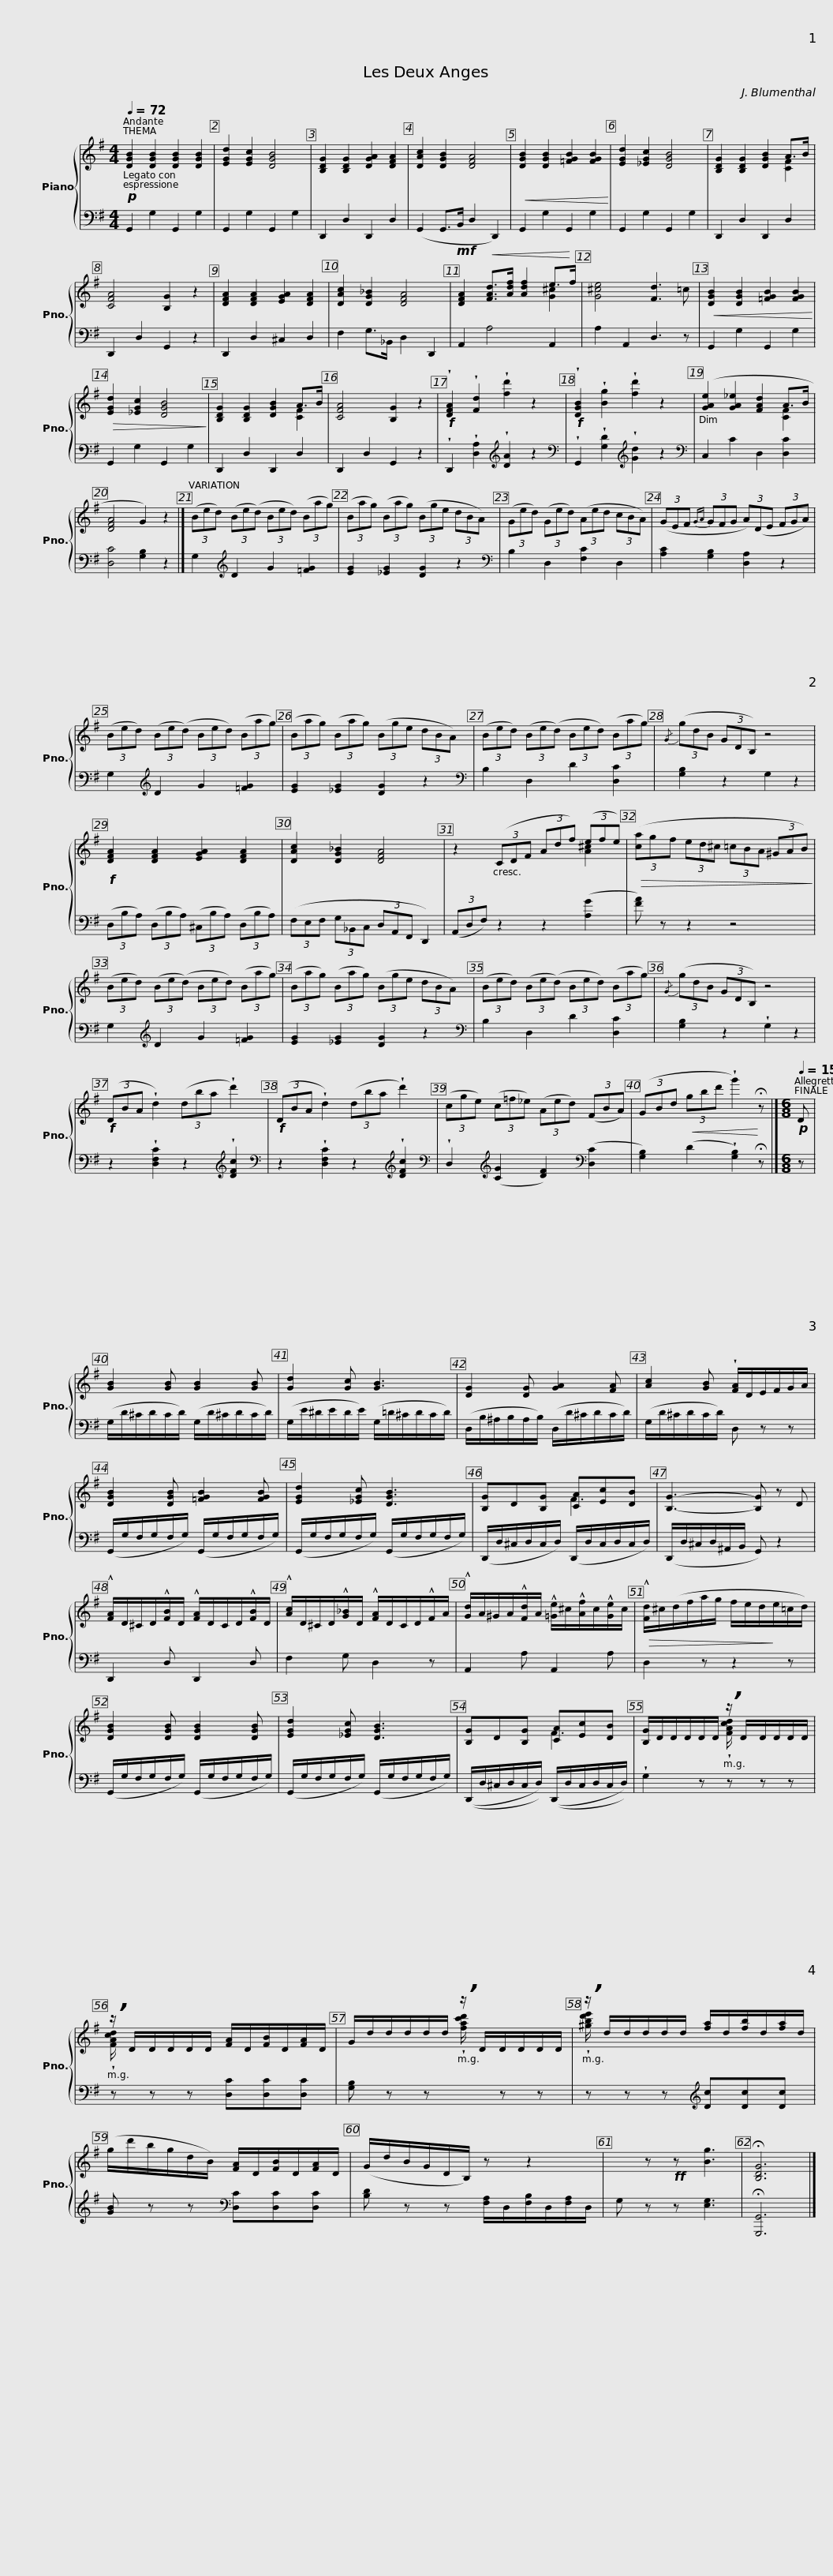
X:1
%%score { ( 1 3 ) | 2 }
L:1/8
Q:1/4=72
M:4/4
I:linebreak $
K:G
V:1 treble
V:3 treble
V:2 bass
V:1
!p! [DGB]2 [DGB]2 [DGB]2 [DGB]2 | [EGd]2 [EGc]2 [DGB]4 | [B,DG]2 [B,DG]2 [DGA]2 [DFA]2 | [DAc]2 [DGB]2 [DFA]4 |$!<(! [DGB]2 [DGB]2 [=FGB]2 [FGB]2!<)! | %5
 [EGd]2 [_EGc]2 [DGB]4 | [B,DG]2 [B,DG]2 [DGB]2 A>B | [CFA]4 [B,G]2 z2 | [DFA]2 [DFA]2 [EGA]2 [DFA]2 |$ [DAc]2 [DG_B]2 [DFA]4 | %10
!mf! [DFA]2!<(! [FAd]>[Adf] [Adf]2 e>!<)!f | [G^ce]4 [Fd]3 =c |!<(! [DGB]2 [DGB]2 [=FGB]2 [FGB]2!<)! |$!>(! [EGd]2 [_EGc]2 [DGB]4!>)! | [B,DG]2 [B,DG]2 [DGB]2 A>B | %15
 [CFA]4 [B,G]2 z2 |!f! !wedge![DFA]2 !wedge![Fd]2 !wedge![fd']2 z2 |$!f! !wedge![DGB]2 !wedge![Bg]2 !wedge![fd']2 z2 | ([GAe]2 [GA_e]2 [FAd]2 A>B | [DFA]4 G2) z2 |] %20
 (3(Bed) (3(Be(d) (3Bed) (3(Bag) |$ (3(Bag) (3(Bag) (3(Bge (3dBA) | (3(Ged) (3(Ged) (3(Aed (3cBA) | (3(GEF{GA} (3GFG (3A)(DE (3FGA) |$ (3(Bed) (3(Be(d) (3Bed) (3(Bag) | %25
 (3(Bag) (3(Bag) (3(Bge (3dBA) | (3(Bed) (3(Be(d) (3Bed) (3(Bag) |${/G} (3(gdB (3GDB,) z4 |!f! [DFA]2 [DFA]2 [EGA]2 [DFA]2 | [DAc]2 [DG_B]2 [DFA]4 |$ %30
 z2 (3(CDF (3Adf) (3(efe) |!>(! (3([ca]gf (3ed^c (3=cBA (3^GAB)!>)! | (3(Bed) (3(Be(d) (3Bed) (3(Bag) |$ (3(Bag) (3(Bag) (3(Bge (3dBA) | (3(Bed) (3(Be(d) (3Bed) (3(Bag) | %35
{/G} (3(gdB (3GDB,) z4 |!f! (3(DBA !wedge!d2) (3(dba !wedge!d'2) |$!f! (3(DBA !wedge!d2) (3(dba !wedge!d'2) | (3(cge) (3(c=f_e) (3(Aed) (3(FBA) | (3(GBd!<(! (3gbd' !wedge!g'2)!<)! !fermata!z |]$ %40
[M:6/8][Q:1/4=150]!p! D | [GB]2 [GB] [GB]2 [GB] | [Gd]2 [Gc] [GB]3 | [DG]2 [DG] [GA]2 [FA] |$ [Ac]2 [GB] !wedge![FA]/D/E/F/G/A/ | %45
 [DGB]2 [DGB] [=FGB]2 [FGB] | [EGd]2 [_EGc] [DGB]3 |$ [B,G]D[B,G] [CA][Ec][DB] | [B,G]3- [B,G] z D | !^![FA]/D/^C/D/!^![FB]/D/ !^![FA]/D/C/D/!^![FB]/D/ |$ %50
 !^![Ac]/D/^C/D/!^![G_B]/D/ !^![FA]/D/C/D/!^!F/A/ | !^![Gd]/A/^G/A/!^![Fd]/A/ !^![=Ge]/^c/!^![Af]/c/!^![Ge]/c/ |!>(! !^![Fd]/^c/(d/f/a/g/ f/e/d/!>)!e/=c/d/) |$ [DGB]2 [DGB] [DGB]2 [DGB] | [EGd]2 [_EGc] [DGB]3 | %55
 [B,G]D[B,G] [CA][Ec][DB] |$ [B,G]/D/D/D/D/D/ !breath!z/ D/D/D/D/D/ | !breath!z/ D/D/D/D/D/ [FA]/D/[FB]/D/[FA]/D/ | G/d/d/d/d/d/ !breath!z/ D/D/D/D/D/ |$ !breath!z/ d/d/d/d/d/ [fa]/d/[fb]/d/[fa]/d/ | %60
 (g/d'/b/g/d/B/) [FA]/D/[FB]/D/[FA]/D/ | (G/d/B/G/D/B,/) z z2 | x z!ff! z [Bg]3 | !fermata![B,DG]6 |] %64
V:2
 G,,2 G,2 G,,2 G,2 | G,,2 G,2 G,,2 G,2 | D,,2 D,2 D,,2 D,2 | (G,,2 G,,>B,, D,2 D,,2) |$ G,,2 G,2 G,,2 G,2 | %5
 G,,2 G,2 G,,2 G,2 | D,,2 D,2 D,,2 D,2 | D,,2 D,2 G,,2 z2 | D,,2 D,2 ^C,2 D,2 |$ F,2 G,>_B,, D,2 D,,2 | %10
 A,,2 A,4 A,,2 | A,2 A,,2 D,3 z | G,,2 G,2 G,,2 G,2 |$ G,,2 G,2 G,,2 G,2 | D,,2 D,2 D,,2 D,2 | %15
 D,,2 D,2 G,,2 z2 | !wedge!D,,2 !wedge![D,A,]2[K:treble] !wedge![DA]2 z2 |$[K:bass] !wedge!G,,2 !wedge![G,D]2[K:treble] !wedge![Gd]2 z2 |[K:bass] C,2 C2 D,2 [D,C]2 | [D,C]4 [G,B,]2 z2 |] %20
 G,2[K:treble] D2 G2 [=FG]2 |$ [EG]2 [_EG]2 [DG]2 z2 |[K:bass] B,2 D,2 [F,C]2 D,2 | [A,C]2 [G,B,]2 [D,A,]2 z2 |$ G,2[K:treble] D2 G2 [=FG]2 | %25
 [EG]2 [_EG]2 [DG]2 z2 |[K:bass] B,2 D,2 D2 [D,C]2 |$ [G,B,]2 z2 G,2 z2 | (3(D,B,A,) (3(D,B,A,) (3(^C,B,A,) (3(D,B,A,) | (3(F,E,F, (3G,_B,,C, (3D,A,,F,, D,,2) |$ %30
 (3(A,,D,F,) z2 z2 ([A,G]2 | [FA]) z z2 z4 | G,2[K:treble] D2 G2 [=FG]2 |$ [EG]2 [_EG]2 [DG]2 z2 |[K:bass] B,2 D,2 D2 [D,C]2 | %35
 [G,B,]2 z2 !wedge!G,2 z2 | z2 !wedge![D,F,C]2 z2[K:treble] !wedge![DFc]2 |$[K:bass] z2 !wedge![D,F,C]2 z2[K:treble] !wedge![DFc]2 |[K:bass] !wedge!D,2[K:treble] ([CG]2 [DF]2)[K:bass] ([D,C]2 | [G,B,]2) (D2 !wedge![G,B,]2) !fermata!z |]$ %40
[M:6/8] z | (G,/D/^C/D/C/D/) (G,/D/^C/D/C/D/) | (G,/E/^D/E/D/E/) (G,/=D/^C/D/C/D/) | (D,/B,/^A,/B,/A,/B,/) (D,/D/^C/D/C/D/) |$ (G,/D/^C/D/C/D/) D, z z | %45
 (G,,/G,/F,/G,/F,/G,/) (G,,/G,/F,/G,/F,/G,/) | (G,,/G,/F,/G,/F,/G,/) (G,,/G,/F,/G,/F,/G,/) |$ (D,,/D,/^C,/D,/C,/D,/) (D,,/D,/C,/D,/C,/D,/) | (D,,/D,/^C,/D,/^A,,/B,,/ G,,) z2 | D,,2 D, D,,2 D, |$ %50
 F,2 G, D,2 z | A,,2 A, A,,2 A, | D,2 z z2 z |$ (G,,/G,/F,/G,/F,/G,/) (G,,/G,/F,/G,/F,/G,/) | (G,,/G,/F,/G,/F,/G,/) (G,,/G,/F,/G,/F,/G,/) | %55
 ((D,,/D,/^C,/D,/C,/D,/)) ((D,,/D,/C,/D,/C,/D,/)) |$ !wedge!G,2 z z z z | z z z [D,C][D,C][D,C] | [G,B,] z z x z z |$ z z z[K:treble] [Dc][Dc][Dc] | %60
 [GB] z z[K:bass] [D,C][D,C][D,C] | [B,D] z z [F,A,]/D,/[F,B,]/D,/[F,A,]/D,/ | G, z z [E,G,]3 | !fermata![G,,,G,,]6 |] %64
V:3
 x8 | x8 | x8 | x8 |$ x8 | %5
 x8 | x6 [CF]2 | x8 | x8 |$ x8 | %10
 x6 [G^c]2 | x8 | x8 |$ x8 | x6 [CF]2 | %15
 x8 | x8 |$ x8 | x6 [CF]2 | x8 |] %20
 x8 |$ x8 | x8 | x8 |$ x8 | %25
 x8 | x8 |$ x8 | x8 | x8 |$ %30
 x6 [A^c]2 | x8 | x8 |$ x8 | x8 | %35
 x8 | x8 |$ x8 | x8 | x7 |]$ %40
[M:6/8] x | x6 | x6 | x6 |$ x6 | %45
 x6 | x6 |$ x3 F3 | x6 | x6 |$ %50
 x6 | x6 | x6 |$ x6 | x6 | %55
 x3 F3 |$ x3 !wedge![FAcd]/ x5/2 | !wedge![FAcd]/ x11/2 | x3 !wedge![fac'd']/ x5/2 |$ !wedge![^gbd'e']/ x11/2 | %60
 x6 | x6 | x6 | x6 |] %64
